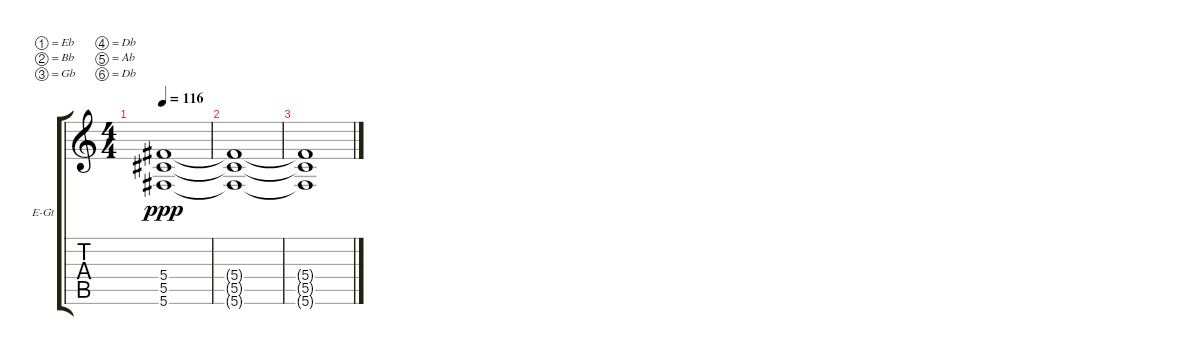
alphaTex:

\defaultSystemsLayout 4
\bracketExtendMode groupsimilarinstruments
\firstSystemTrackNameOrientation horizontal
\otherSystemsTrackNameOrientation horizontal
\track ("Electric Guitar (Drive)" "E-Gt") {instrument overdrivenguitar}
\staff {score tabs}
\tuning (Eb4 Bb3 Gb3 Db3 Ab2 Db2)
\ts (4 4)
\tempo 116
\clef g2
\ks c
(5.6{t} 5.5{t} 5.4{t}).1{dy ppp} |
(5.4{t} 5.5{t} 5.6{t}).1 |
(5.6{t} 5.5{t} 5.4{t}).1
